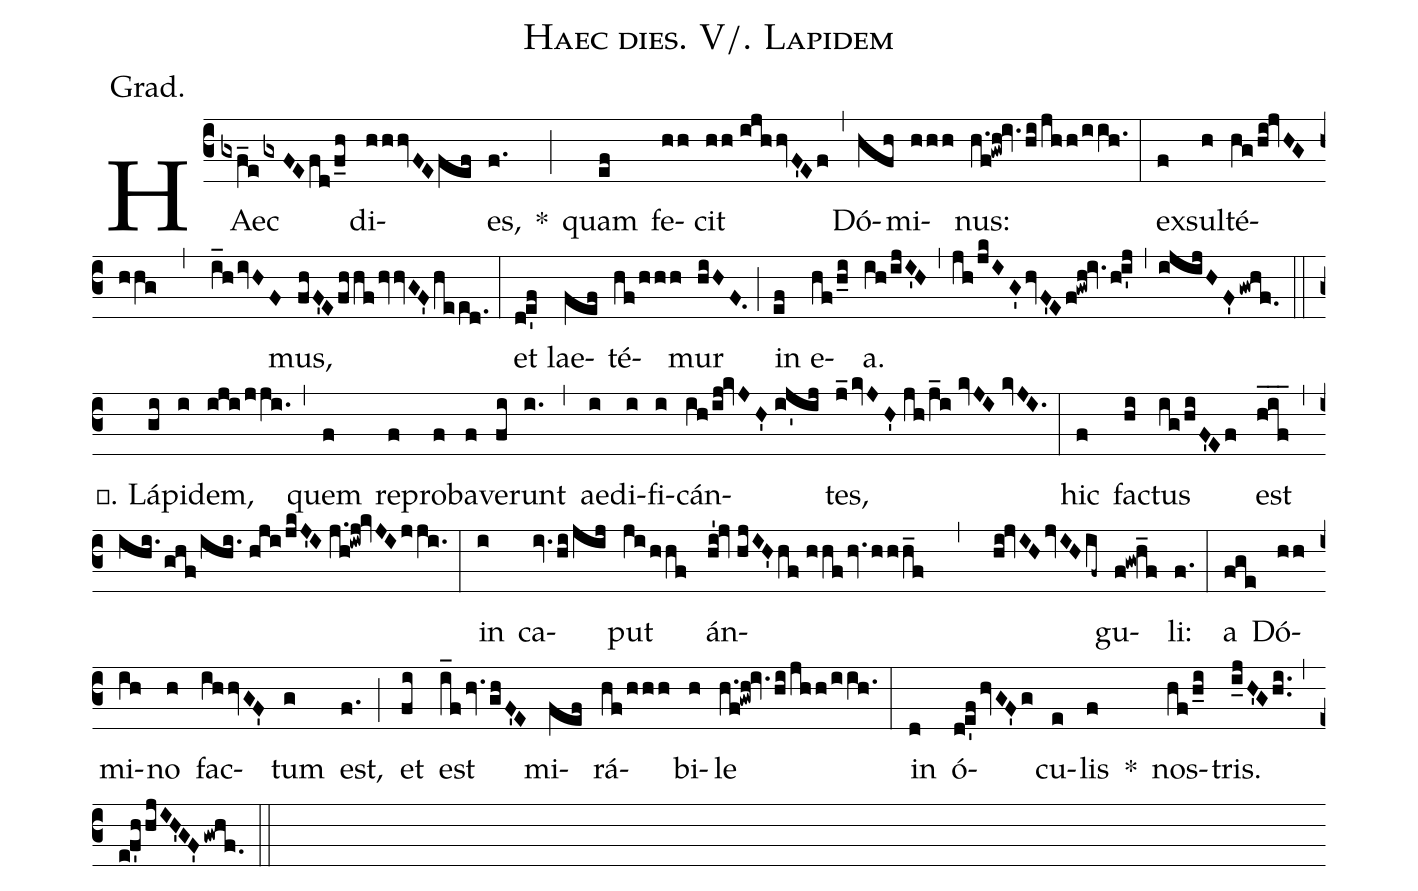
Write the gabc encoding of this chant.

name:Haec dies. V/. Lapidem;
annotation:Grad.;
mode:2;
office-part:Gradual;
%%
(c3) HAec(gxf_e/gxFEfd/f_h) di(hhhvFE/fef)es,(f.) *(;)
quam(ef) fe(hh)cit(hh//ijhhvF'Ef) (,)
Dó(hfh)mi(hhh)nus:(h.f!gwh!iv.hi/jhh/iih.) (:)
ex(f)sul(h)té(hg/hi!jvHG/hhg , i_h/ivHF)mus,(fhF'E/fhhf/hvvGF'/heed.) (:)
et(d!e'f) lae(fef)té(hf/hhh)mur(hiHF.) (;)
in(ef) e(hf/h_i)a.(ih/ijI'H,jh/jkIG'/hvF'E/f!gwh!iv./h!i'j) (,)
(ijijHF'/gwhf.) (::)
℣. Lá(gi)pi(i)dem,(iji/jji.) (,)
quem(f) re(f)pro(f)ba(f)ve(fi)runt(i.) (,)
ae(i)di(i)fi(i)cán(ih/ij!kvJH'//ij'ij)tes,(j_kvJH'//jh/j_i//kvJI//kvJI.) (:)
hic(f) fac(hi)tus(ig/hiF'Ef) est(hif___) (,)
(ihi./ghf/ihi.//hji/jkJ'I//j.h!iwj!kvJI/jji.) (:)
in(i) ca(iv.hi/jij)put(ji/hhf) án(hi'!jv//hjIH'/hf//hhf/hv.hhh_f , hi!jvIH/jvIH/if~)gu(f!gw!h_f)li:(f.) (:)
a(fge) Dó(hh)mi(ih)no(h) fac(ihhvGF')tum(g) est,(f.) (;)
et(fi) est(i_f/hv.ghF'E) mi(fef)rá(hf/hhh)bi(h)le(h.f!gwh!iv.hi/jhh/iih.) (:)
in(d) ó(d!e'f/hvGF'g)cu(e)lis(f) *()
nos(hf/h_i)tris.(i_jH'G/hi..) (,)
(e!f'hhjIH'GF'/gwhf.) (::)
